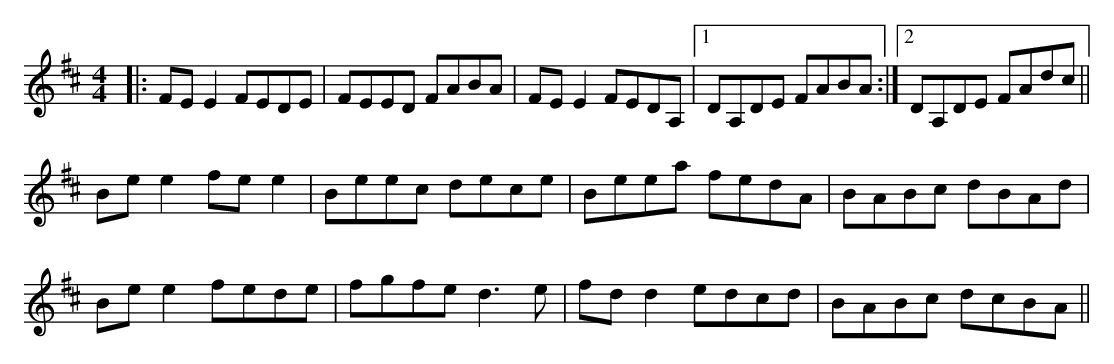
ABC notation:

X:1
M:4/4
K:Edor
|:FE E2 FEDE|FEED FABA|FEE2 FEDA,|1 DA,DE FABA:|2 DA,DE FAdc||
Bee2 fee2|Beec dece|Beea fedA|BABc dBAd|
Bee2 fede|fgfe d3e|fdd2 edcd|BABc dcBA||
